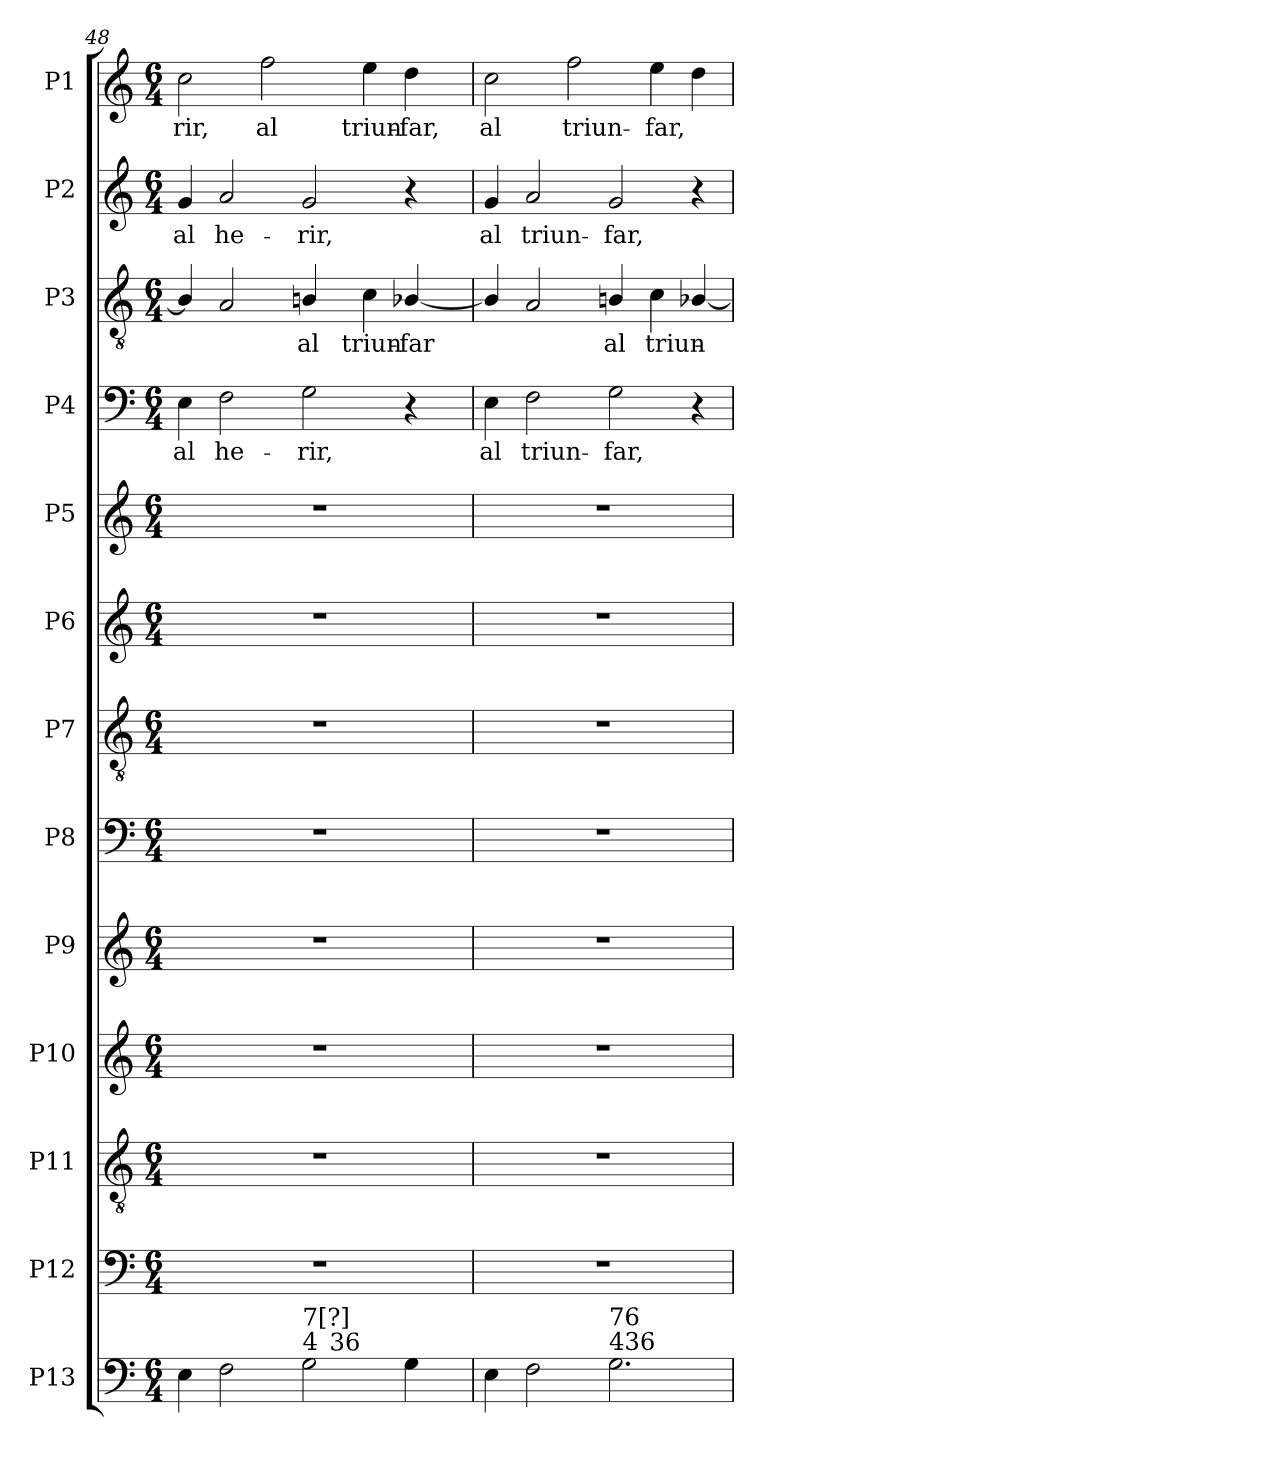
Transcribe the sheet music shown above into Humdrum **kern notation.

**kern	**kern	**kern	**kern	**kern	**kern	**kern	**kern	**kern	**kern	**text	**kern	**text	**kern	**text	**kern	**text
*part13	*part12	*part11	*part10	*part9	*part8	*part7	*part6	*part5	*part4	*part4	*part3	*part3	*part2	*part2	*part1	*part1
*staff13	*staff12	*staff11	*staff10	*staff9	*staff8	*staff7	*staff6	*staff5	*staff4	*staff4	*staff3	*staff3	*staff2	*staff2	*staff1	*staff1
*I"P13	*I"P12	*I"P11	*I"P10	*I"P9	*I"P8	*I"P7	*I"P6	*I"P5	*I"P4	*	*I"P3	*	*I"P2	*	*I"P1	*
*clefF4	*clefF4	*clefGv2	*clefG2	*clefG2	*clefF4	*clefGv2	*clefG2	*clefG2	*clefF4	*	*clefGv2	*	*clefG2	*	*clefG2	*
*	*	*ITrd7c12	*	*	*	*ITrd7c12	*	*	*	*	*ITrd7c12	*	*	*	*	*
*k[]	*k[]	*k[]	*k[]	*k[]	*k[]	*k[]	*k[]	*k[]	*k[]	*	*k[]	*	*k[]	*	*k[]	*
*C:	*C:	*C:	*C:	*C:	*C:	*C:	*C:	*C:	*C:	*	*C:	*	*C:	*	*C:	*
*M6/4	*M6/4	*M6/4	*M6/4	*M6/4	*M6/4	*M6/4	*M6/4	*M6/4	*M6/4	*	*M6/4	*	*M6/4	*	*M6/4	*
=48	=48	=48	=48	=48	=48	=48	=48	=48	=48	=48	=48	=48	=48	=48	=48	=48
!	!LO:N:vis=1	!LO:N:vis=1	!LO:N:vis=1	!LO:N:vis=1	!LO:N:vis=1	!LO:N:vis=1	!LO:N:vis=1	!LO:N:vis=1	!	!	!	!	!	!	!	!
!	!	!	!	!	!	!	!	!	!	!LO:LY:b:color=#000000	!	!	!	!	!	!
!	!	!	!	!	!	!	!	!	!	!	!	!	!	!LO:LY:b:color=#000000	!	!
!LO:TX:a:t=6	!	!	!	!	!	!	!	!	!	!	!	!	!	!	!	!
!	!	!	!	!	!	!	!	!	!	!	!	!	!	!	!	!LO:LY:b:color=#000000
*^	*	*	*	*	*	*	*	*	*	*	*	*	*	*	*	*
4Ei\	2ryy	1.r	1.r	1.r	1.r	1.r	1.r	1.r	1.r	4Ei\	al	4BB-i/]	.	4gi/	al	2cci\	-rir,
!	!	!	!	!	!	!	!	!	!	!	!LO:LY:b:color=#000000	!	!	!	!	!	!
!	!	!	!	!	!	!	!	!	!	!	!	!	!	!	!LO:LY:b:color=#000000	!	!
2Fi\	.	.	.	.	.	.	.	.	.	2Fi\	he-	2AAi/	.	2ai/	he-	.	.
!	!	!	!	!	!	!	!	!	!	!	!	!	!	!	!	!	!LO:LY:b:color=#000000
.	4ryy	.	.	.	.	.	.	.	.	.	.	.	.	.	.	2ffi\	al
!	!	!	!	!	!	!	!	!	!	!	!LO:LY:b:color=#000000	!	!	!	!	!	!
!	!	!	!	!	!	!	!	!	!	!	!	!	!LO:LY:b:color=#000000	!	!	!	!
!LO:TX:a:t=4	!	!	!	!	!	!	!	!	!	!	!	!	!	!	!	!	!
!LO:TX:t=7[?]	!	!	!	!	!	!	!	!	!	!	!	!	!	!	!	!	!
!	!	!	!	!	!	!	!	!	!	!	!	!	!	!	!LO:LY:b:color=#000000	!	!
2Gi\	16ryy	.	.	.	.	.	.	.	.	2Gi\	-rir,	4BBni/	al	2gi/	-rir,	.	.
.	128ryy	.	.	.	.	.	.	.	.	.	.	.	.	.	.	.	.
.	256ryy	.	.	.	.	.	.	.	.	.	.	.	.	.	.	.	.
.	1024ryy	.	.	.	.	.	.	.	.	.	.	.	.	.	.	.	.
!	!LO:TX:a:t=36	!	!	!	!	!	!	!	!	!	!	!	!	!	!	!	!
.	2ryy	.	.	.	.	.	.	.	.	.	.	.	.	.	.	.	.
!	!	!	!	!	!	!	!	!	!	!	!	!	!LO:LY:b:color=#000000	!	!	!	!
!	!	!	!	!	!	!	!	!	!	!	!	!	!	!	!	!	!LO:LY:b:color=#000000
.	.	.	.	.	.	.	.	.	.	.	.	4Ci\	triun-	.	.	4eei\	triun-
!	!	!	!	!	!	!	!	!	!	!	!	!	!LO:LY:b:color=#000000	!	!	!	!
!	!	!	!	!	!	!	!	!	!	!	!	!	!	!	!	!	!LO:LY:b:color=#000000
4Gi\	.	.	.	.	.	.	.	.	.	4r	.	[4BB-Xi/	-far	4r	.	4ddi\	-far,
.	8ryy	.	.	.	.	.	.	.	.	.	.	.	.	.	.	.	.
.	32ryy	.	.	.	.	.	.	.	.	.	.	.	.	.	.	.	.
.	64ryy	.	.	.	.	.	.	.	.	.	.	.	.	.	.	.	.
.	512.ryy	.	.	.	.	.	.	.	.	.	.	.	.	.	.	.	.
!!LO:PB:g=z
=49	=49	=49	=49	=49	=49	=49	=49	=49	=49	=49	=49	=49	=49	=49	=49	=49	=49
!	!	!LO:N:vis=1	!LO:N:vis=1	!LO:N:vis=1	!LO:N:vis=1	!LO:N:vis=1	!LO:N:vis=1	!LO:N:vis=1	!LO:N:vis=1	!	!	!	!	!	!	!	!
*v	*v	*	*	*	*	*	*	*	*	*	*	*	*	*	*	*	*
*^	*	*	*	*	*	*	*	*	*	*	*	*	*	*	*	*
!	!	!	!	!	!	!	!	!	!	!	!LO:LY:b:color=#000000	!	!	!	!	!	!
*v	*v	*	*	*	*	*	*	*	*	*	*	*	*	*	*	*	*
*^	*	*	*	*	*	*	*	*	*	*	*	*	*	*	*	*
!	!	!	!	!	!	!	!	!	!	!	!	!	!	!	!LO:LY:b:color=#000000	!	!
*v	*v	*	*	*	*	*	*	*	*	*	*	*	*	*	*	*	*
*^	*	*	*	*	*	*	*	*	*	*	*	*	*	*	*	*
!	!	!	!	!	!	!	!	!	!	!	!	!	!	!	!	!	!LO:LY:b:color=#000000
*v	*v	*	*	*	*	*	*	*	*	*	*	*	*	*	*	*	*
4Ei\	1.r	1.r	1.r	1.r	1.r	1.r	1.r	1.r	4Ei\	al	4BB-i/]	.	4gi/	al	2cci\	al
!	!	!	!	!	!	!	!	!	!	!LO:LY:b:color=#000000	!	!	!	!	!	!
!	!	!	!	!	!	!	!	!	!	!	!	!	!	!LO:LY:b:color=#000000	!	!
2Fi\	.	.	.	.	.	.	.	.	2Fi\	triun-	2AAi/	.	2ai/	triun-	.	.
!	!	!	!	!	!	!	!	!	!	!	!	!	!	!	!	!LO:LY:b:color=#000000
.	.	.	.	.	.	.	.	.	.	.	.	.	.	.	2ffi\	triun-
!	!	!	!	!	!	!	!	!	!	!LO:LY:b:color=#000000	!	!	!	!	!	!
!	!	!	!	!	!	!	!	!	!	!	!	!LO:LY:b:color=#000000	!	!	!	!
!LO:TX:a:t=436	!	!	!	!	!	!	!	!	!	!	!	!	!	!	!	!
!LO:TX:t=76	!	!	!	!	!	!	!	!	!	!	!	!	!	!	!	!
!	!	!	!	!	!	!	!	!	!	!	!	!	!	!LO:LY:b:color=#000000	!	!
2.Gi\	.	.	.	.	.	.	.	.	2Gi\	-far,	4BBni/	al	2gi/	-far,	.	.
!	!	!	!	!	!	!	!	!	!	!	!	!LO:LY:b:color=#000000	!	!	!	!
!	!	!	!	!	!	!	!	!	!	!	!	!	!	!	!	!LO:LY:b:color=#000000
.	.	.	.	.	.	.	.	.	.	.	4Ci\	triun-	.	.	4eei\	-far,
.	.	.	.	.	.	.	.	.	4r	.	[4BB-Xi/	.	4r	.	4ddi\	.
=	=	=	=	=	=	=	=	=	=	=	=	=	=	=	=	=
*-	*-	*-	*-	*-	*-	*-	*-	*-	*-	*-	*-	*-	*-	*-	*-	*-
